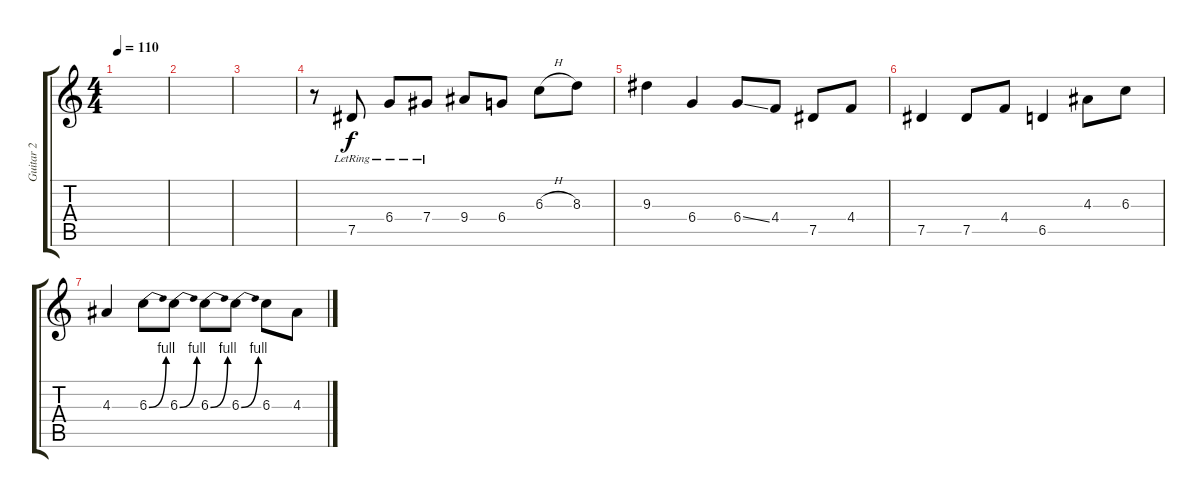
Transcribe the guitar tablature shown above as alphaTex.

\track ("Guitar 2" "Guitar 2") {instrument electricguitarmuted}
\staff {score tabs}
\tuning (Eb4 Bb3 Gb3 Db3 Ab2 Eb2) {hide}
\ts (4 4)
\tempo 110
\clef g2
\ks c
|
|
|
r.8 7.5{lr}.8 6.4{lr}.8 7.4{lr}.8 9.4.8 6.4.8 6.3{h}.8 8.3.8 |
9.3.4 6.4.4 6.4{ss}.8 4.4.8 7.5.8 4.4.8 |
7.5.4 7.5.8 4.4.8 6.5.4 4.3.8 6.3.8 |
4.3.4 6.3{be (bend 0 0 60 4)}.8 6.3{be (bend 0 0 60 4)}.8 6.3{be (bend 0 0 60 4)}.8 6.3{be (bend 0 0 60 4)}.8 6.3.8 4.3.8
